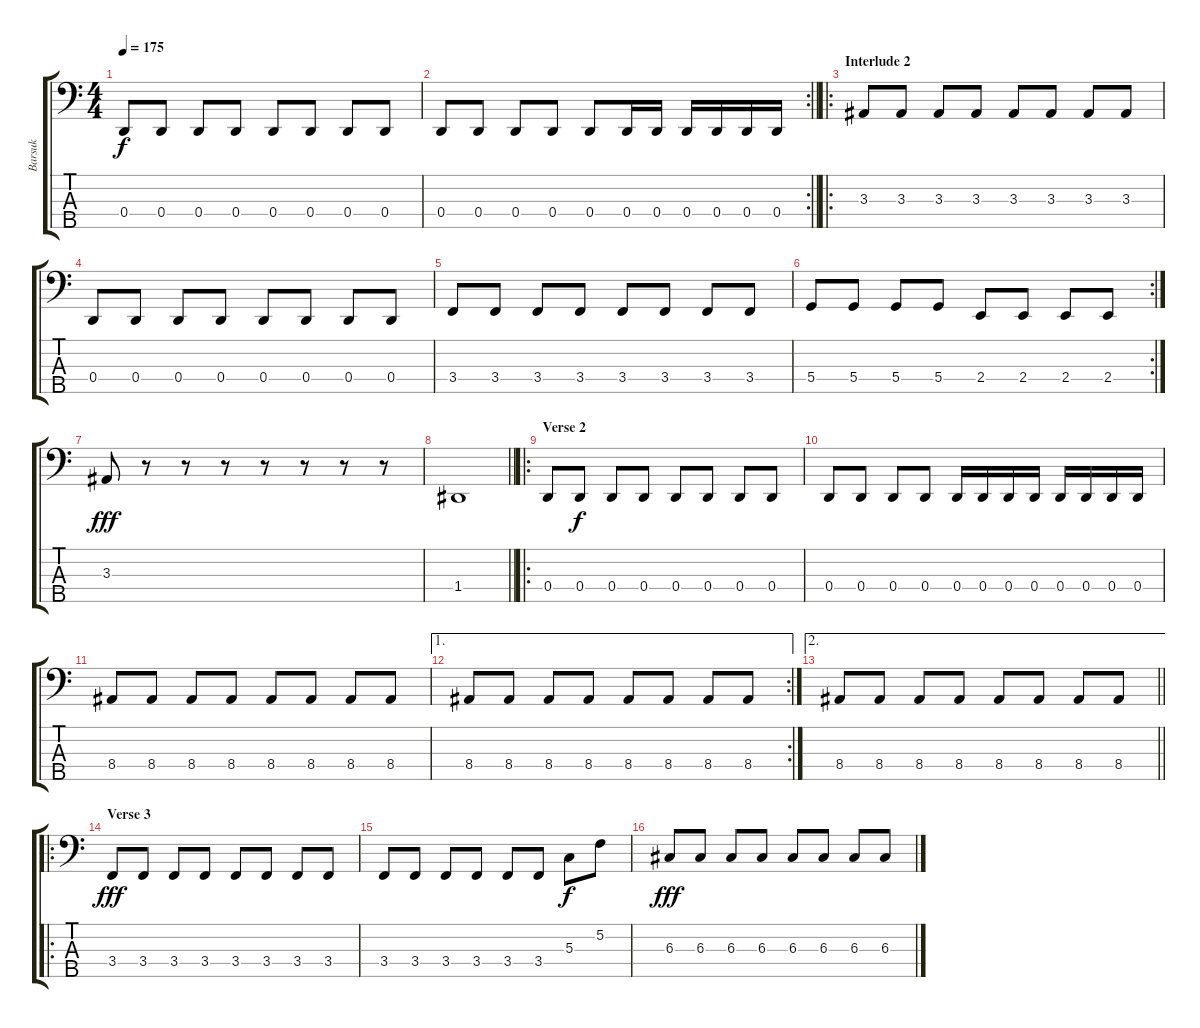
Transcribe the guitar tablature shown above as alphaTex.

\track ("Barsuk" "Barsuk") {instrument electricbassfinger}
\staff {score tabs}
\tuning (F2 C2 G1 D1 A0) {hide}
\ts (4 4)
\tempo 175
\clef f4
\ks c
0.4.8{dy f} 0.4.8 0.4.8 0.4.8 0.4.8 0.4.8 0.4.8 0.4.8 |
\rc 2
\barLineRight lightlight
0.4.8 0.4.8 0.4.8 0.4.8 0.4.8 0.4.16 0.4.16 0.4.16 0.4.16 0.4.16 0.4.16 |
\ro
\section ("" "Interlude 2")
3.3.8 3.3.8 3.3.8 3.3.8 3.3.8 3.3.8 3.3.8 3.3.8 |
0.4.8 0.4.8 0.4.8 0.4.8 0.4.8 0.4.8 0.4.8 0.4.8 |
3.4.8 3.4.8 3.4.8 3.4.8 3.4.8 3.4.8 3.4.8 3.4.8 |
\rc 2
5.4.8 5.4.8 5.4.8 5.4.8 2.4.8 2.4.8 2.4.8 2.4.8 |
3.3.8{dy fff} r.8 r.8 r.8 r.8 r.8 r.8 r.8 |
\barLineRight lightlight
1.4.1 |
\ro
\section ("" "Verse 2")
0.4.8 0.4.8{dy f} 0.4.8 0.4.8 0.4.8 0.4.8 0.4.8 0.4.8 |
0.4.8 0.4.8 0.4.8 0.4.8 0.4.16 0.4.16 0.4.16 0.4.16 0.4.16 0.4.16 0.4.16 0.4.16 |
8.4.8 8.4.8 8.4.8 8.4.8 8.4.8 8.4.8 8.4.8 8.4.8 |
\ae 1
\rc 2
8.4.8 8.4.8 8.4.8 8.4.8 8.4.8 8.4.8 8.4.8 8.4.8 |
\ae 2
\barLineRight lightlight
8.4.8 8.4.8 8.4.8 8.4.8 8.4.8 8.4.8 8.4.8 8.4.8 |
\ro
\section ("" "Verse 3 ")
3.4.8{dy fff} 3.4.8 3.4.8 3.4.8 3.4.8 3.4.8 3.4.8 3.4.8 |
3.4.8 3.4.8 3.4.8 3.4.8 3.4.8 3.4.8 5.3.8{dy f} 5.2.8 |
6.3.8{dy fff} 6.3.8 6.3.8 6.3.8 6.3.8 6.3.8 6.3.8 6.3.8
